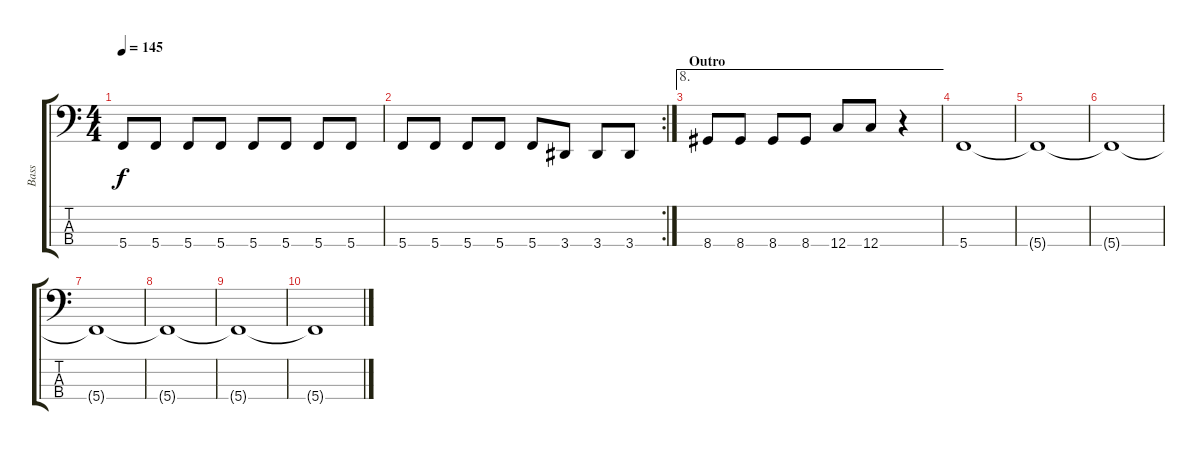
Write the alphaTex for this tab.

\track ("Bass" "Bass") {instrument electricbasspick}
\staff {score tabs}
\tuning (F2 C2 G1 C1) {hide}
\ts (4 4)
\tempo 145
\clef f4
\ks c
5.4.8{dy f} 5.4.8 5.4.8 5.4.8 5.4.8 5.4.8 5.4.8 5.4.8 |
\rc 2
5.4.8 5.4.8 5.4.8 5.4.8 5.4.8 3.4.8 3.4.8 3.4.8 |
\ae 8
\section ("" "Outro")
8.4.8 8.4.8 8.4.8 8.4.8 12.4.8 12.4.8 r.4 |
5.4.1 |
5.4{t}.1 |
5.4{t}.1 |
5.4{t}.1 |
5.4{t}.1 |
5.4{t}.1 |
5.4{t}.1
